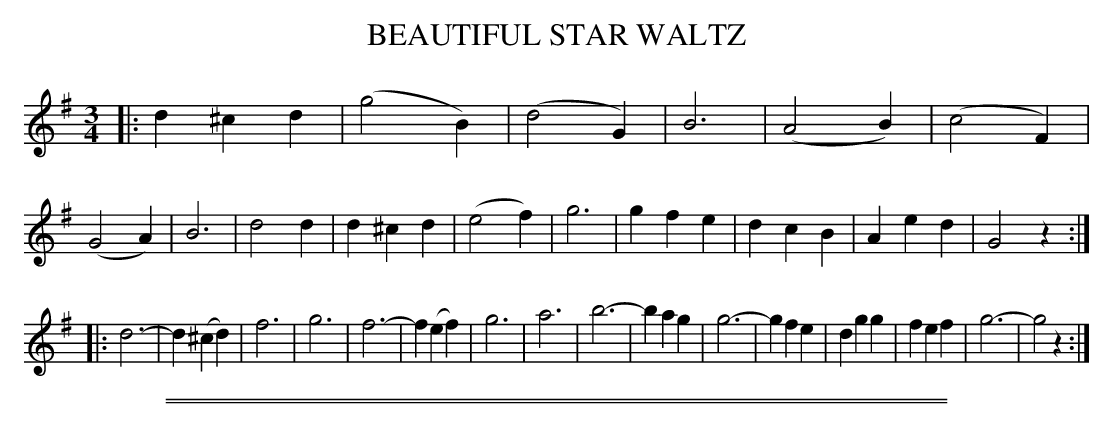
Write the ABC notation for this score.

X:1
T: BEAUTIFUL STAR WALTZ
M: 3/4
L: 1/4
K: G
|:\
d^cd | (g2B) | (d2G) | B3 |\
(A2B) | (c2F) | (G2A) | B3 |\
d2d | d^cd | (e2f) | g3 |\
gfe | dcB | Aed | G2z :|
|:\
d3- | d(^cd) | f3 | g3 |\
f3- | f(ef) |  g3 | a3 |\
b3- | bag | g3- | gfe |\
dgg | fef | g3- | g2z :|
